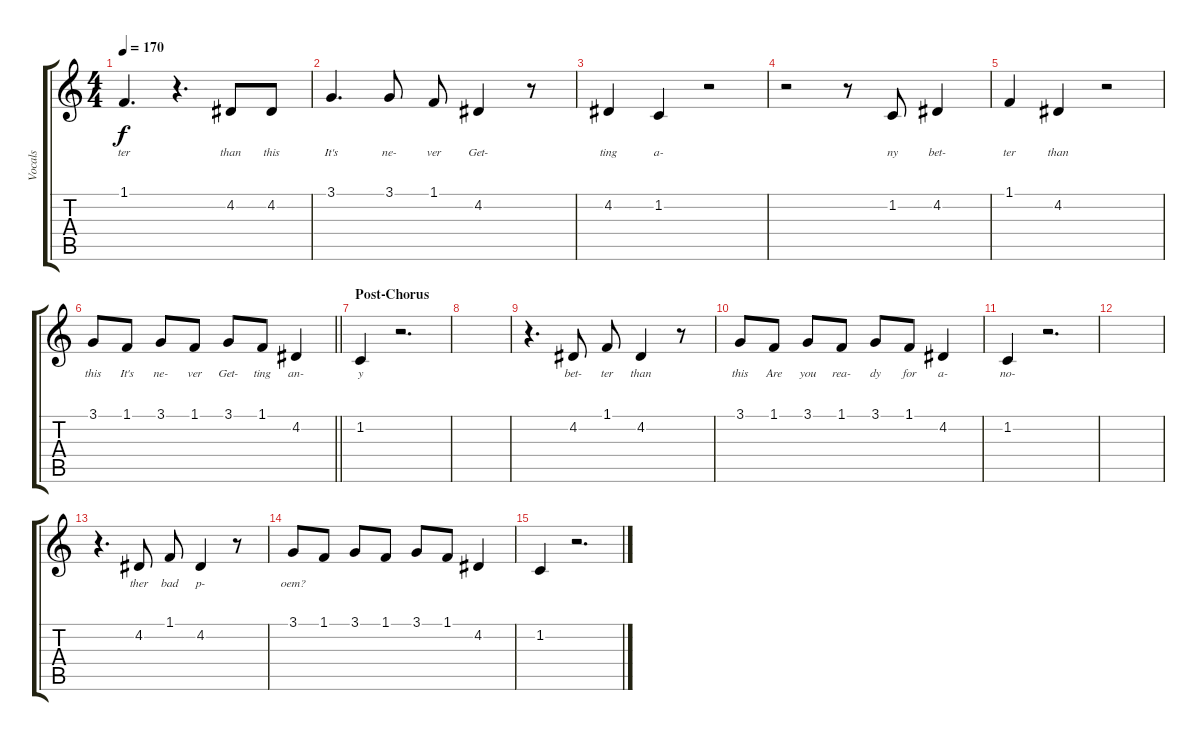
\track ("Vocals" "Vocals") {instrument bassoon}
\staff {score tabs}
\tuning (E4 B3 G3 D3 A2 E2) {hide}
\ts (4 4)
\tempo 170
\clef g2
\ks c
1.1.4{d lyrics (0 "ter") lyrics (1 "") lyrics (2 "") lyrics (3 "") lyrics (4 "") dy f} r.4{d} 4.2.8{lyrics (0 "than") lyrics (1 "") lyrics (2 "") lyrics (3 "") lyrics (4 "")} 4.2.8{lyrics (0 "this") lyrics (1 "") lyrics (2 "") lyrics (3 "") lyrics (4 "")} |
3.1.4{d lyrics (0 "It's") lyrics (1 "") lyrics (2 "") lyrics (3 "") lyrics (4 "")} 3.1.8{lyrics (0 "ne-") lyrics (1 "") lyrics (2 "") lyrics (3 "") lyrics (4 "")} 1.1.8{lyrics (0 "ver") lyrics (1 "") lyrics (2 "") lyrics (3 "") lyrics (4 "")} 4.2.4{lyrics (0 "Get-") lyrics (1 "") lyrics (2 "") lyrics (3 "") lyrics (4 "")} r.8 |
4.2.4{lyrics (0 "ting") lyrics (1 "") lyrics (2 "") lyrics (3 "") lyrics (4 "")} 1.2.4{lyrics (0 "a-") lyrics (1 "") lyrics (2 "") lyrics (3 "") lyrics (4 "")} r.2 |
r.2 r.8 1.2.8{lyrics (0 "ny") lyrics (1 "") lyrics (2 "") lyrics (3 "") lyrics (4 "")} 4.2.4{lyrics (0 "bet-") lyrics (1 "") lyrics (2 "") lyrics (3 "") lyrics (4 "")} |
1.1.4{lyrics (0 "ter") lyrics (1 "") lyrics (2 "") lyrics (3 "") lyrics (4 "")} 4.2.4{lyrics (0 "than") lyrics (1 "") lyrics (2 "") lyrics (3 "") lyrics (4 "")} r.2 |
\barLineRight lightlight
3.1.8{lyrics (0 "this") lyrics (1 "") lyrics (2 "") lyrics (3 "") lyrics (4 "")} 1.1.8{lyrics (0 "It's") lyrics (1 "") lyrics (2 "") lyrics (3 "") lyrics (4 "")} 3.1.8{lyrics (0 "ne-") lyrics (1 "") lyrics (2 "") lyrics (3 "") lyrics (4 "")} 1.1.8{lyrics (0 "ver") lyrics (1 "") lyrics (2 "") lyrics (3 "") lyrics (4 "")} 3.1.8{lyrics (0 "Get-") lyrics (1 "") lyrics (2 "") lyrics (3 "") lyrics (4 "")} 1.1.8{lyrics (0 "ting") lyrics (1 "") lyrics (2 "") lyrics (3 "") lyrics (4 "")} 4.2.4{lyrics (0 "an-") lyrics (1 "") lyrics (2 "") lyrics (3 "") lyrics (4 "")} |
\section ("" "Post-Chorus")
1.2.4{lyrics (0 "y") lyrics (1 "") lyrics (2 "") lyrics (3 "") lyrics (4 "")} r.2{d} |
|
r.4{d} 4.2.8{lyrics (0 "bet-") lyrics (1 "") lyrics (2 "") lyrics (3 "") lyrics (4 "")} 1.1.8{lyrics (0 "ter") lyrics (1 "") lyrics (2 "") lyrics (3 "") lyrics (4 "")} 4.2.4{lyrics (0 "than") lyrics (1 "") lyrics (2 "") lyrics (3 "") lyrics (4 "")} r.8 |
3.1.8{lyrics (0 "this") lyrics (1 "") lyrics (2 "") lyrics (3 "") lyrics (4 "")} 1.1.8{lyrics (0 "Are") lyrics (1 "") lyrics (2 "") lyrics (3 "") lyrics (4 "")} 3.1.8{lyrics (0 "you") lyrics (1 "") lyrics (2 "") lyrics (3 "") lyrics (4 "")} 1.1.8{lyrics (0 "rea-") lyrics (1 "") lyrics (2 "") lyrics (3 "") lyrics (4 "")} 3.1.8{lyrics (0 "dy") lyrics (1 "") lyrics (2 "") lyrics (3 "") lyrics (4 "")} 1.1.8{lyrics (0 "for") lyrics (1 "") lyrics (2 "") lyrics (3 "") lyrics (4 "")} 4.2.4{lyrics (0 "a-") lyrics (1 "") lyrics (2 "") lyrics (3 "") lyrics (4 "")} |
1.2.4{lyrics (0 "no-") lyrics (1 "") lyrics (2 "") lyrics (3 "") lyrics (4 "")} r.2{d} |
|
r.4{d} 4.2.8{lyrics (0 "ther") lyrics (1 "") lyrics (2 "") lyrics (3 "") lyrics (4 "")} 1.1.8{lyrics (0 "bad") lyrics (1 "") lyrics (2 "") lyrics (3 "") lyrics (4 "")} 4.2.4{lyrics (0 "p-") lyrics (1 "") lyrics (2 "") lyrics (3 "") lyrics (4 "")} r.8 |
3.1.8{lyrics (0 "oem?") lyrics (1 "") lyrics (2 "") lyrics (3 "") lyrics (4 "")} 1.1.8 3.1.8 1.1.8 3.1.8 1.1.8 4.2.4 |
1.2.4 r.2{d}
